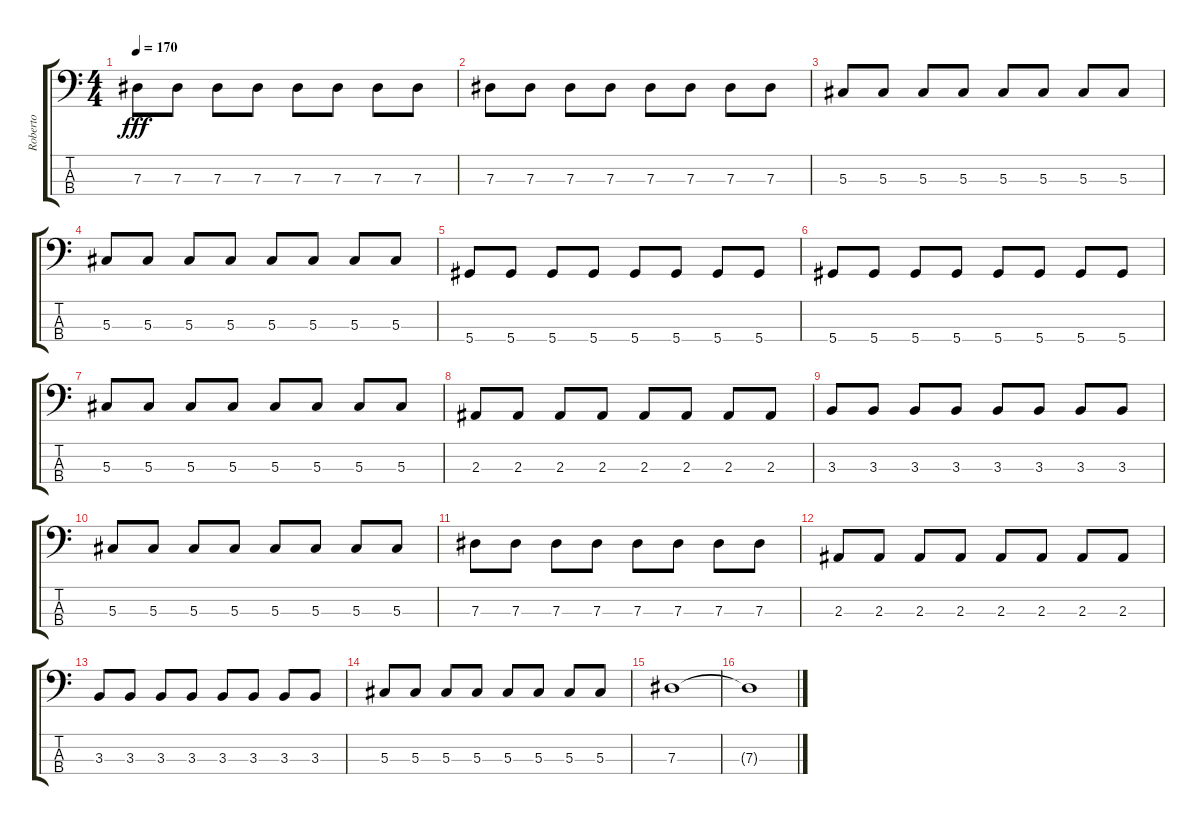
\track ("Roberto" "Roberto") {instrument electricbassfinger}
\staff {score tabs}
\tuning (Gb2 Db2 Ab1 Eb1) {hide}
\ts (4 4)
\tempo 170
\clef f4
\ks c
7.3.8{dy fff} 7.3.8 7.3.8 7.3.8 7.3.8 7.3.8 7.3.8 7.3.8 |
7.3.8 7.3.8 7.3.8 7.3.8 7.3.8 7.3.8 7.3.8 7.3.8 |
5.3.8 5.3.8 5.3.8 5.3.8 5.3.8 5.3.8 5.3.8 5.3.8 |
5.3.8 5.3.8 5.3.8 5.3.8 5.3.8 5.3.8 5.3.8 5.3.8 |
5.4.8 5.4.8 5.4.8 5.4.8 5.4.8 5.4.8 5.4.8 5.4.8 |
5.4.8 5.4.8 5.4.8 5.4.8 5.4.8 5.4.8 5.4.8 5.4.8 |
5.3.8 5.3.8 5.3.8 5.3.8 5.3.8 5.3.8 5.3.8 5.3.8 |
2.3.8 2.3.8 2.3.8 2.3.8 2.3.8 2.3.8 2.3.8 2.3.8 |
3.3.8 3.3.8 3.3.8 3.3.8 3.3.8 3.3.8 3.3.8 3.3.8 |
5.3.8 5.3.8 5.3.8 5.3.8 5.3.8 5.3.8 5.3.8 5.3.8 |
7.3.8 7.3.8 7.3.8 7.3.8 7.3.8 7.3.8 7.3.8 7.3.8 |
2.3.8 2.3.8 2.3.8 2.3.8 2.3.8 2.3.8 2.3.8 2.3.8 |
3.3.8 3.3.8 3.3.8 3.3.8 3.3.8 3.3.8 3.3.8 3.3.8 |
5.3.8 5.3.8 5.3.8 5.3.8 5.3.8 5.3.8 5.3.8 5.3.8 |
7.3.1 |
7.3{t}.1
